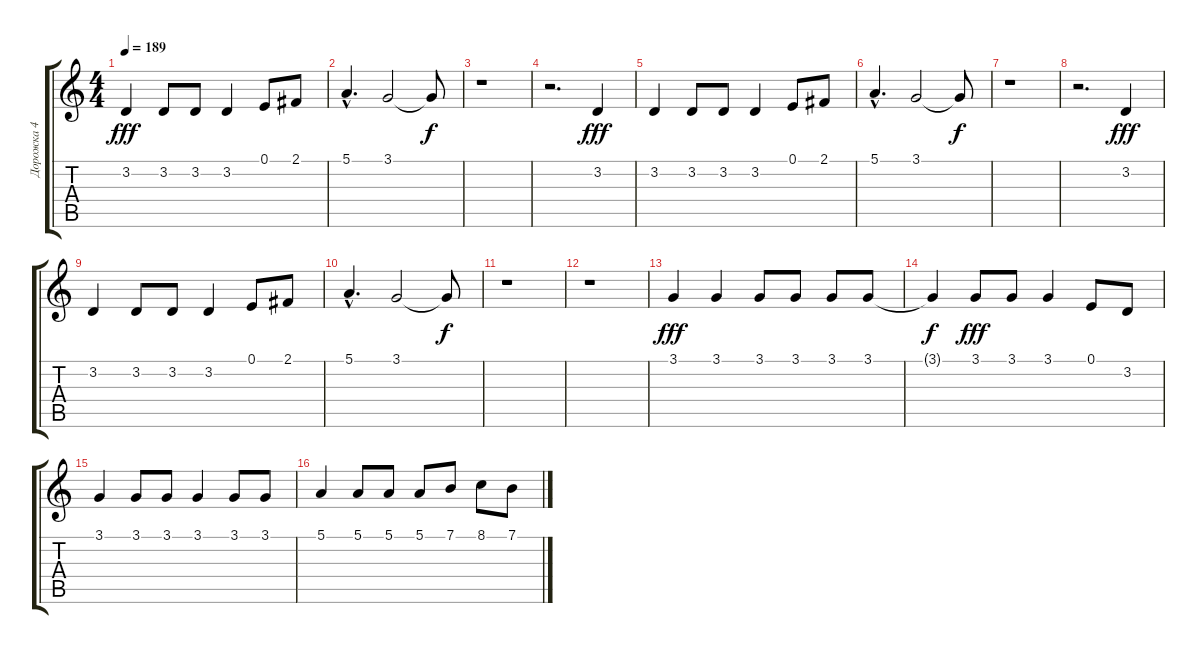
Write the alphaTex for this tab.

\track ("Дорожка 4" "Дорожка 4") {instrument baritonesax}
\staff {score tabs}
\tuning (E4 B3 G3 D3 A2 E2) {hide}
\ts (4 4)
\tempo 189
\clef g2
\ks c
3.2.4{dy fff} 3.2.8 3.2.8 3.2.4 0.1.8 2.1.8 |
5.1{hac}.4{d} 3.1.2 3.1{t}.8{dy f} |
r.1 |
r.2{d} 3.2.4{dy fff} |
3.2.4 3.2.8 3.2.8 3.2.4 0.1.8 2.1.8 |
5.1{hac}.4{d} 3.1.2 3.1{t}.8{dy f} |
r.1 |
r.2{d} 3.2.4{dy fff} |
3.2.4 3.2.8 3.2.8 3.2.4 0.1.8 2.1.8 |
5.1{hac}.4{d} 3.1.2 3.1{t}.8{dy f} |
r.1 |
r.1 |
3.1.4{dy fff} 3.1.4 3.1.8 3.1.8 3.1.8 3.1.8 |
3.1{t}.4{dy f} 3.1.8{dy fff} 3.1.8 3.1.4 0.1.8 3.2.8 |
3.1.4 3.1.8 3.1.8 3.1.4 3.1.8 3.1.8 |
5.1.4 5.1.8 5.1.8 5.1.8 7.1.8 8.1.8 7.1.8
